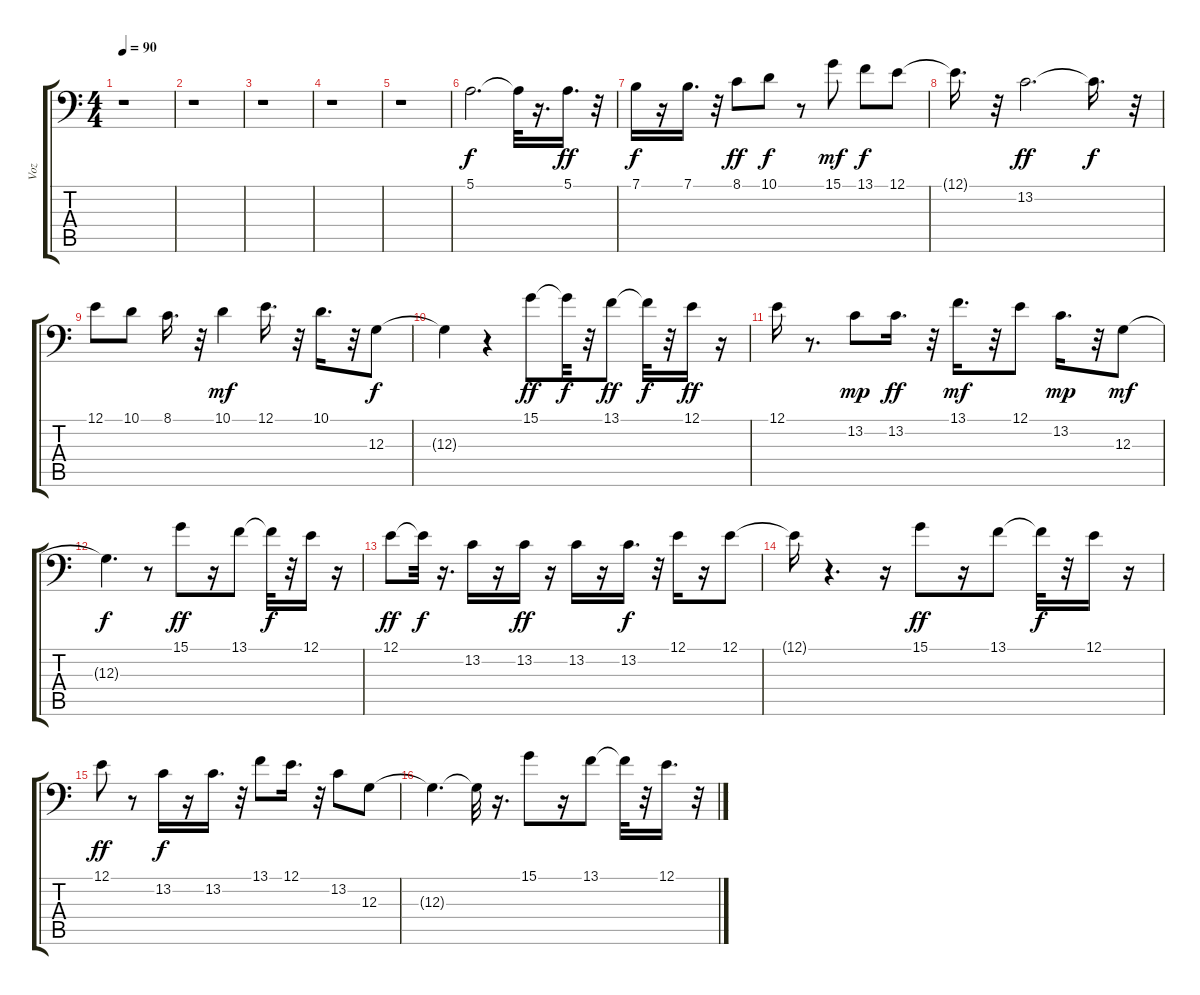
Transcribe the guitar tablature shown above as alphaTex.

\track ("Voz" "Voz") {instrument tenorsax}
\staff {score tabs}
\tuning (E3 B2 G2 D2 A1 E1) {hide}
\ts (4 4)
\tempo 90
\clef f4
\ks c
r.1{dy f} |
r.1 |
r.1 |
r.1 |
r.1 |
5.1.2{d} 5.1{t}.32 r.16{d} 5.1.16{d dy ff} r.32 |
7.1.16{dy f} r.16 7.1.16{d} r.32 8.1.8{dy ff} 10.1.8{dy f} r.8 15.1.8{dy mf} 13.1.8{dy f} 12.1.8 |
12.1{t}.16{d} r.32 13.2.2{d dy ff} 13.2{t}.16{d dy f} r.32 |
12.1.8 10.1.8 8.1.16{d} r.32 10.1.4{dy mf} 12.1.16{d} r.32 10.1.16{d} r.32 12.3.8{dy f} |
12.3{t}.4 r.4 15.1.8{dy ff} 15.1{t}.32{dy f} r.32 13.1.8{dy ff} 13.1{t}.32{dy f} r.32 12.1.16{dy ff} r.16 |
12.1.16 r.8{d} 13.2.8{dy mp} 13.2.16{d dy ff} r.32 13.1.16{d dy mf} r.32 12.1.8 13.2.16{d dy mp} r.32 12.3.8{dy mf} |
12.3{t}.4{d dy f} r.8 15.1.8{dy ff} r.16 13.1.8 13.1{t}.32{dy f} r.32 12.1.16 r.16 |
12.1.8{dy ff} 12.1{t}.32{dy f} r.16{d} 13.2.16 r.16 13.2.16{dy ff} r.16 13.2.16 r.16 13.2.16{d dy f} r.32 12.1.16 r.16 12.1.8 |
12.1{t}.16 r.4{d} r.16 15.1.8{dy ff} r.16 13.1.8 13.1{t}.32{dy f} r.32 12.1.16 r.16 |
12.1.8{dy ff} r.8 13.2.16{dy f} r.16 13.2.16{d} r.32 13.1.8 12.1.16{d} r.32 13.2.8 12.3.8 |
12.3{t}.4{d} 12.3{t}.32 r.16{d} 15.1.8 r.16 13.1.8 13.1{t}.32 r.32 12.1.16{d} r.32
